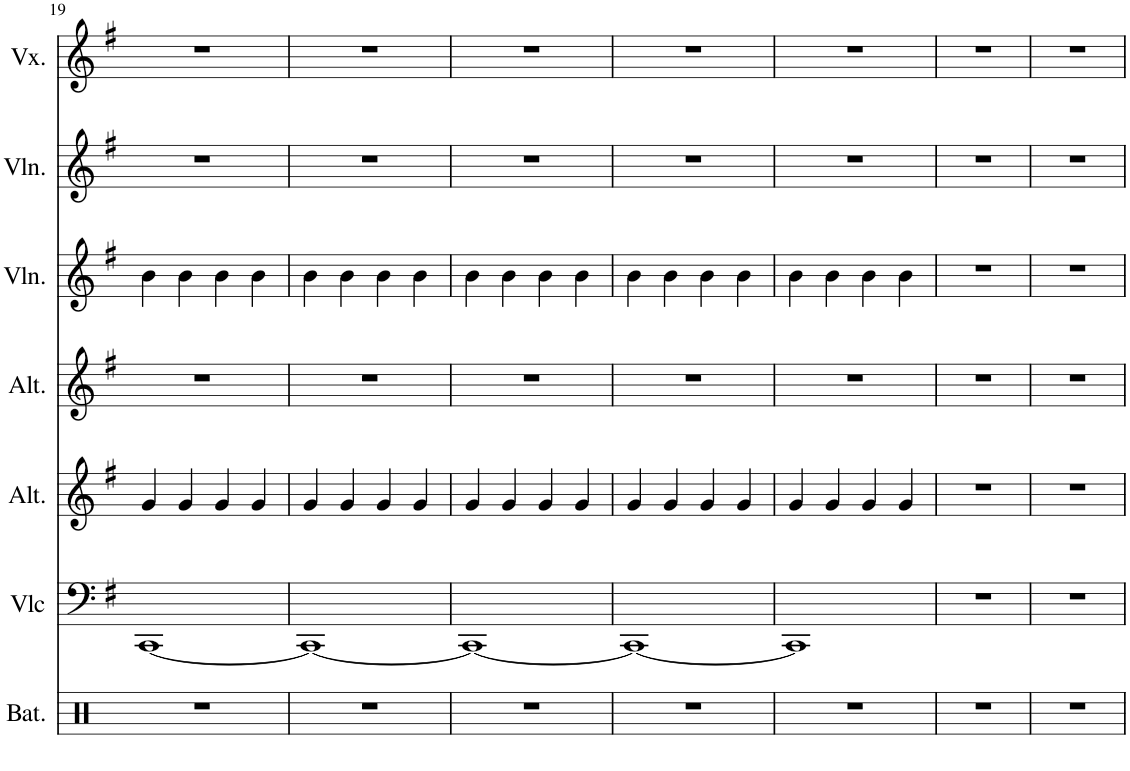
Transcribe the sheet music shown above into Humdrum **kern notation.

**kern	**kern	**kern	**kern	**kern	**kern	**kern
*part7	*part6	*part5	*part4	*part3	*part2	*part1
*staff7	*staff6	*staff5	*staff4	*staff3	*staff2	*staff1
*I"Batterie	*I"Violoncelle	*I"Alto	*I"Alto	*I"Violon	*I"Violon	*I"Voix
*I'Bat.	*I'Vlc	*I'Alt.	*I'Alt.	*I'Vln.	*I'Vln.	*I'Vx.
!!LO:PB:g=z
*clefX	*clefF4	*clefG2	*clefG2	*clefG2	*clefG2	*clefG2
*k[]	*k[f#]	*k[f#]	*k[f#]	*k[f#]	*k[f#]	*k[f#]
*M4/4	*M4/4	*M4/4	*M4/4	*M4/4	*M4/4	*M4/4
*met(c)	*met(c)	*met(c)	*met(c)	*met(c)	*met(c)	*met(c)
=19	=19	=19	=19	=19	=19	=19
1r	[1CC	4g/	1r	4b\	1r	1r
.	.	4g/	.	4b\	.	.
.	.	4g/	.	4b\	.	.
.	.	4g/	.	4b\	.	.
=20	=20	=20	=20	=20	=20	=20
1r	1CC_	4g/	1r	4b\	1r	1r
.	.	4g/	.	4b\	.	.
.	.	4g/	.	4b\	.	.
.	.	4g/	.	4b\	.	.
=21	=21	=21	=21	=21	=21	=21
1r	1CC_	4g/	1r	4b\	1r	1r
.	.	4g/	.	4b\	.	.
.	.	4g/	.	4b\	.	.
.	.	4g/	.	4b\	.	.
=22	=22	=22	=22	=22	=22	=22
1r	1CC_	4g/	1r	4b\	1r	1r
.	.	4g/	.	4b\	.	.
.	.	4g/	.	4b\	.	.
.	.	4g/	.	4b\	.	.
=23	=23	=23	=23	=23	=23	=23
1r	1CC]	4g/	1r	4b\	1r	1r
.	.	4g/	.	4b\	.	.
.	.	4g/	.	4b\	.	.
.	.	4g/	.	4b\	.	.
=24	=24	=24	=24	=24	=24	=24
1r	1r	1r	1r	1r	1r	1r
=25	=25	=25	=25	=25	=25	=25
1r	1r	1r	1r	1r	1r	1r
=	=	=	=	=	=	=
*-	*-	*-	*-	*-	*-	*-
